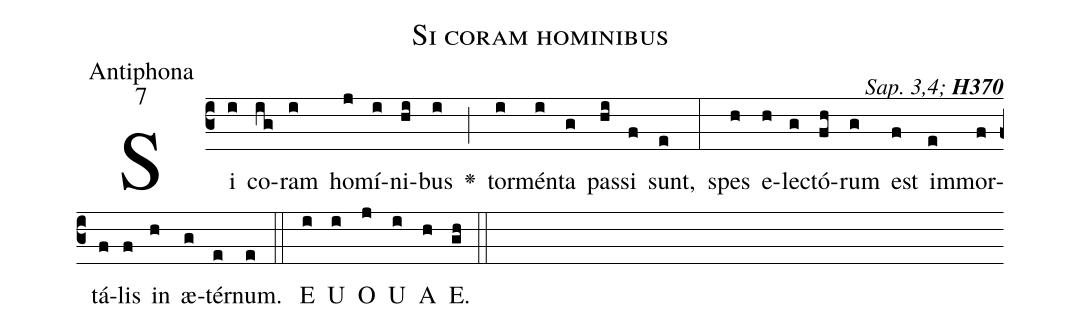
name:Si coram hominibus;
office-part:Antiphona;
mode:7;
commentary:{\itshape\mdseries Sap.\ 3,4;\/} {\bfseries H370};
%%
(c3)Si(i) co(ig)ram(i) ho(j)mí(i)ni(hi)bus(i) <v>\greheightstar</v>(;) tor(i)mén(i)ta(g) pas(hi)si(f) sunt,(e) (:) spes(h) e(h)le(g)ctó(fh)rum(g) est(f) im(e)mor(f)tá(f)lis(f) in(h) æ(g)tér(e)num.(e) (::)
<eu> E(i) U(i) O(j) U(i) A(h) E.(gh) </eu> (::)
